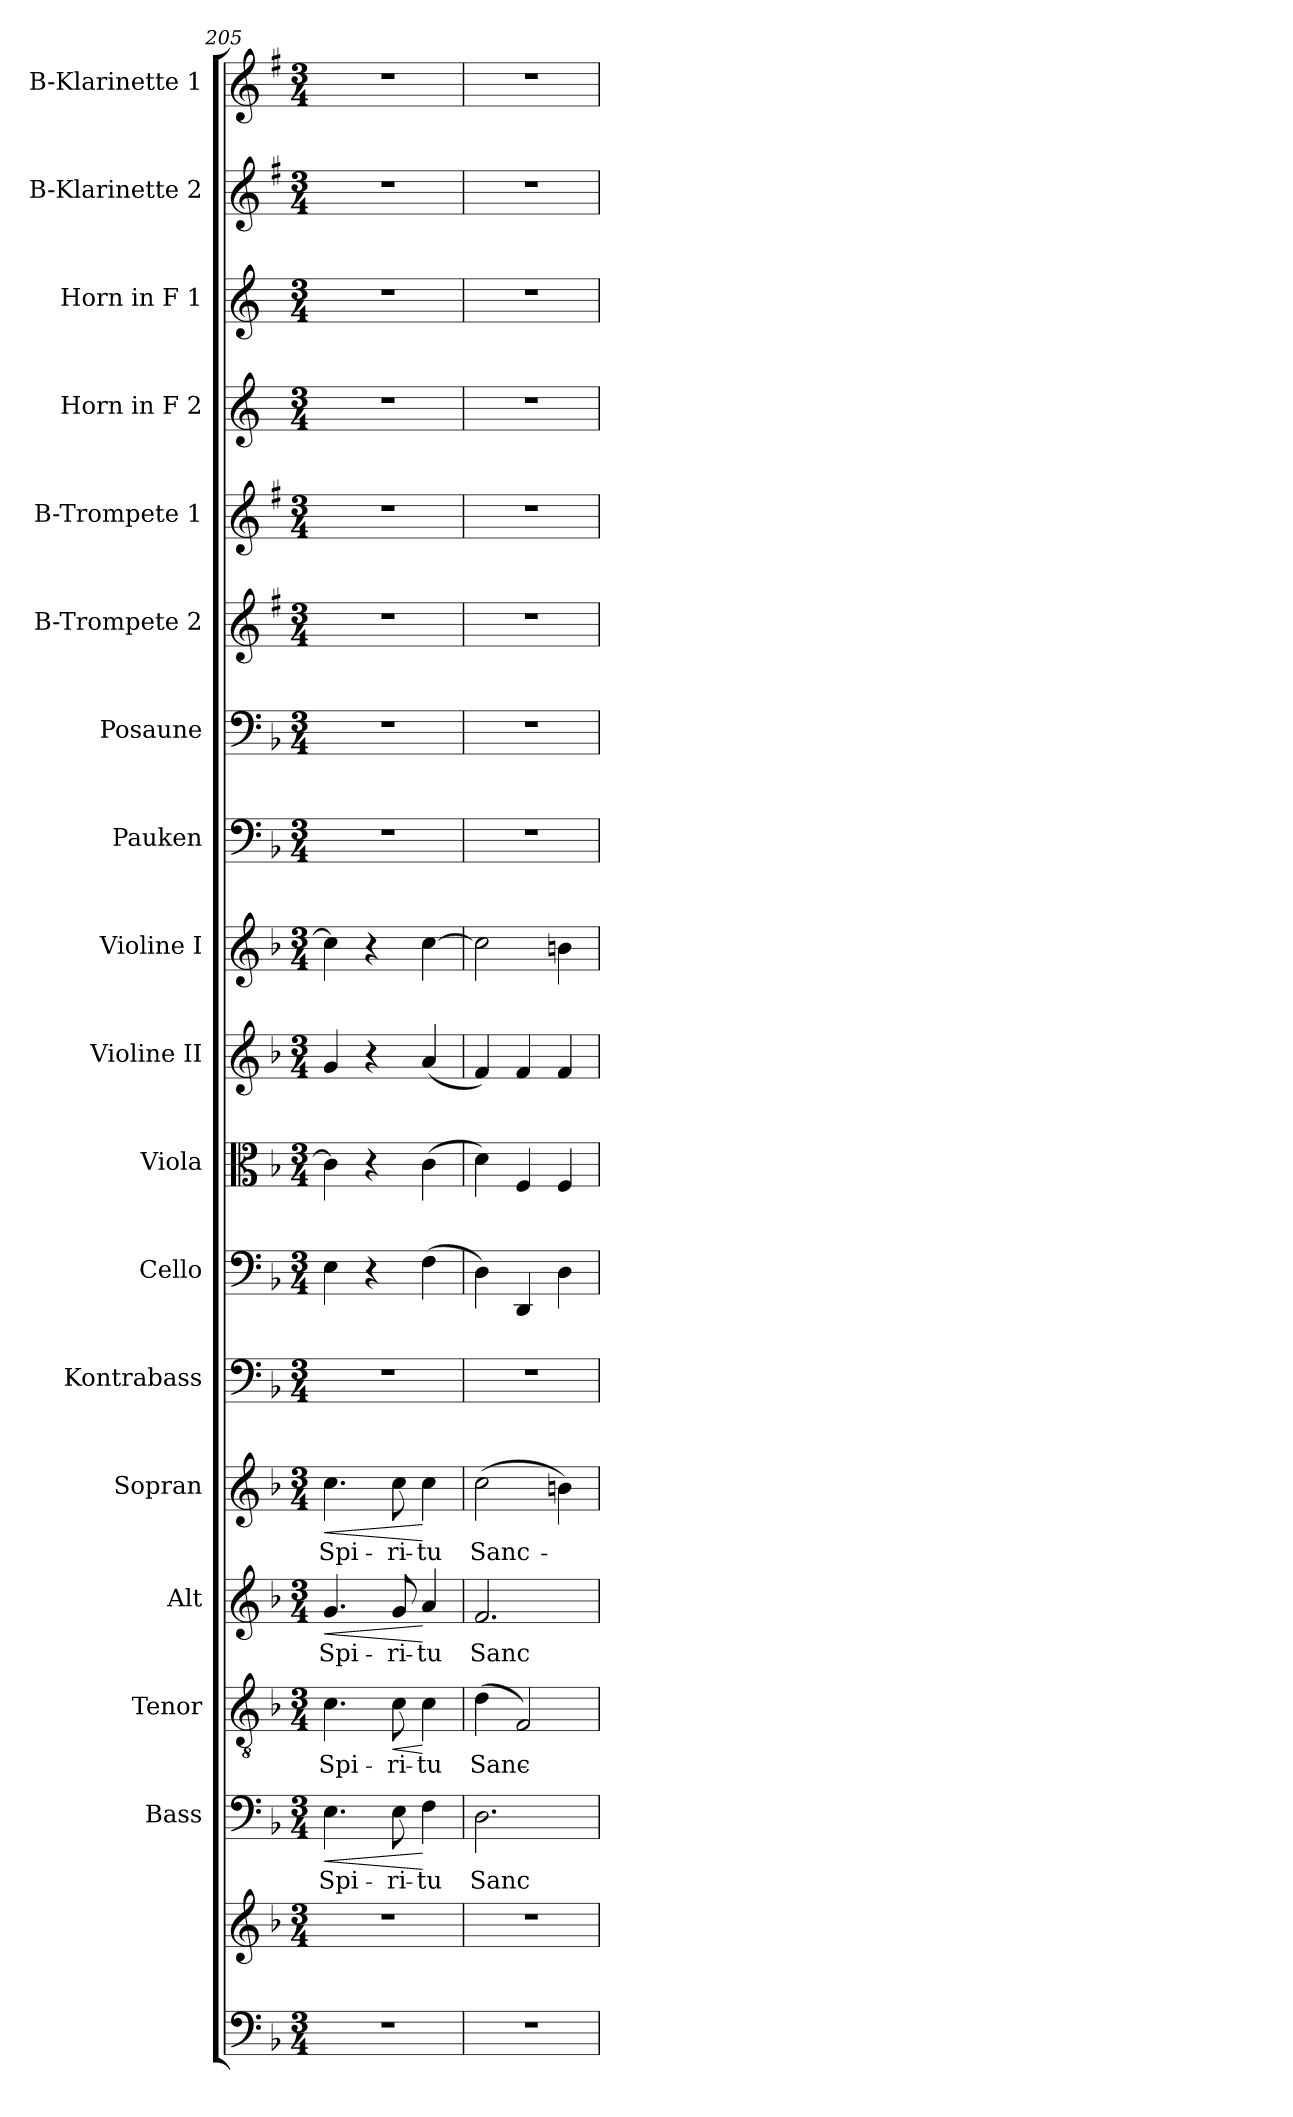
**kern	**kern	**kern	**text	**dynam	**kern	**text	**dynam	**kern	**text	**dynam	**kern	**text	**dynam	**kern	**kern	**kern	**kern	**kern	**kern	**kern	**kern	**kern	**kern	**kern	**kern	**kern
*part18	*part18	*part17	*part17	*part17	*part16	*part16	*part16	*part15	*part15	*part15	*part14	*part14	*part14	*part13	*part12	*part11	*part10	*part9	*part8	*part7	*part6	*part5	*part4	*part3	*part2	*part1
*staff19	*staff18	*staff17	*staff17	*staff17	*staff16	*staff16	*staff16	*staff15	*staff15	*staff15	*staff14	*staff14	*staff14	*staff13	*staff12	*staff11	*staff10	*staff9	*staff8	*staff7	*staff6	*staff5	*staff4	*staff3	*staff2	*staff1
*	*	*I"Bass	*	*	*I"Tenor	*	*	*I"Alt	*	*	*I"Sopran	*	*	*I"Kontrabass	*I"Cello	*I"Viola	*I"Violine II	*I"Violine I	*I"Pauken	*I"Posaune	*I"B-Trompete 2	*I"B-Trompete 1	*I"Horn in F 2	*I"Horn in F 1	*I"B-Klarinette 2	*I"B-Klarinette 1
*	*	*I'B.	*	*	*I'T.	*	*	*I'A.	*	*	*I'S.	*	*	*I'Kb.	*	*I'Vla.	*I'Vl. II	*I'Vl. I	*I'Pk.	*I'Pos.	*I'B Trp. 2	*I'B Trp. 1	*	*	*I'B Kl. 2	*I'B Kl. 1
*clefF4	*clefG2	*clefF4	*	*	*clefGv2	*	*	*clefG2	*	*	*clefG2	*	*	*clefF4	*clefF4	*clefC3	*clefG2	*clefG2	*clefF4	*clefF4	*clefG2	*clefG2	*clefG2	*clefG2	*clefG2	*clefG2
*	*	*	*	*	*	*	*	*	*	*	*	*	*	*ITrd7c12	*	*	*	*	*	*	*ITrd1c2	*ITrd1c2	*ITrd4c7	*ITrd4c7	*ITrd1c2	*ITrd1c2
*k[b-]	*k[b-]	*k[b-]	*	*	*k[b-]	*	*	*k[b-]	*	*	*k[b-]	*	*	*k[b-]	*k[b-]	*k[b-]	*k[b-]	*k[b-]	*k[b-]	*k[b-]	*k[b-]	*k[b-]	*k[b-]	*k[b-]	*k[b-]	*k[b-]
*F:	*F:	*F:	*	*	*F:	*	*	*F:	*	*	*F:	*	*	*F:	*F:	*F:	*F:	*F:	*F:	*F:	*F:	*F:	*F:	*F:	*F:	*F:
*M3/4	*M3/4	*M3/4	*	*	*M3/4	*	*	*M3/4	*	*	*M3/4	*	*	*M3/4	*M3/4	*M3/4	*M3/4	*M3/4	*M3/4	*M3/4	*M3/4	*M3/4	*M3/4	*M3/4	*M3/4	*M3/4
=205	=205	=205	=205	=205	=205	=205	=205	=205	=205	=205	=205	=205	=205	=205	=205	=205	=205	=205	=205	=205	=205	=205	=205	=205	=205	=205
!	!	!	!LO:LY:b	!LO:HP:b	!	!LO:LY:b	!	!	!LO:LY:b	!LO:HP:b	!	!LO:LY:b	!LO:HP:b	!	!	!	!	!	!	!	!	!	!	!	!	!
2.r	2.r	4.E\	Spi-	<	4.c\	Spi-	.	4.g/	Spi-	<	4.cc\	Spi-	<	2.r	4E\	4c\]	4g/	4cc\]	2.r	2.r	2.r	2.r	2.r	2.r	2.r	2.r
.	.	.	.	.	.	.	.	.	.	.	.	.	.	.	4r	4r	4r	4r	.	.	.	.	.	.	.	.
!	!	!	!LO:LY:b	!	!	!LO:LY:b	!LO:HP:b	!	!LO:LY:b	!	!	!LO:LY:b	!	!	!	!	!	!	!	!	!	!	!	!	!	!
.	.	8E\	-ri-	.	8c\	-ri-	<	8g/	-ri-	.	8cc\	-ri-	.	.	.	.	.	.	.	.	.	.	.	.	.	.
!	!	!	!LO:LY:b	!	!	!LO:LY:b	!	!	!LO:LY:b	!	!	!LO:LY:b	!	!	!	!	!	!	!	!	!	!	!	!	!	!
.	.	4F\	-tu	[	4c\	-tu	[	4a/	-tu	[	4cc\	-tu	[	.	(>4F\	(>4c\	(<4a/	[4cc\	.	.	.	.	.	.	.	.
=206	=206	=206	=206	=206	=206	=206	=206	=206	=206	=206	=206	=206	=206	=206	=206	=206	=206	=206	=206	=206	=206	=206	=206	=206	=206	=206
!	!	!	!LO:LY:b	!	!	!LO:LY:b	!	!	!LO:LY:b	!	!	!LO:LY:b	!	!	!	!	!	!	!	!	!	!	!	!	!	!
2.r	2.r	2.D\	Sanc-	.	(>4d\	Sanc-	.	2.f/	Sanc-	.	(>2cc\	Sanc-	.	2.r	4D\)	4d\)	4f/)	2cc\]	2.r	2.r	2.r	2.r	2.r	2.r	2.r	2.r
.	.	.	.	.	2F/)	.	.	.	.	.	.	.	.	.	4DD/	4F/	4f/	.	.	.	.	.	.	.	.	.
.	.	.	.	.	.	.	.	.	.	.	4bn\)	.	.	.	4D\	4F/	4f/	4bn\	.	.	.	.	.	.	.	.
=	=	=	=	=	=	=	=	=	=	=	=	=	=	=	=	=	=	=	=	=	=	=	=	=	=	=
*-	*-	*-	*-	*-	*-	*-	*-	*-	*-	*-	*-	*-	*-	*-	*-	*-	*-	*-	*-	*-	*-	*-	*-	*-	*-	*-
